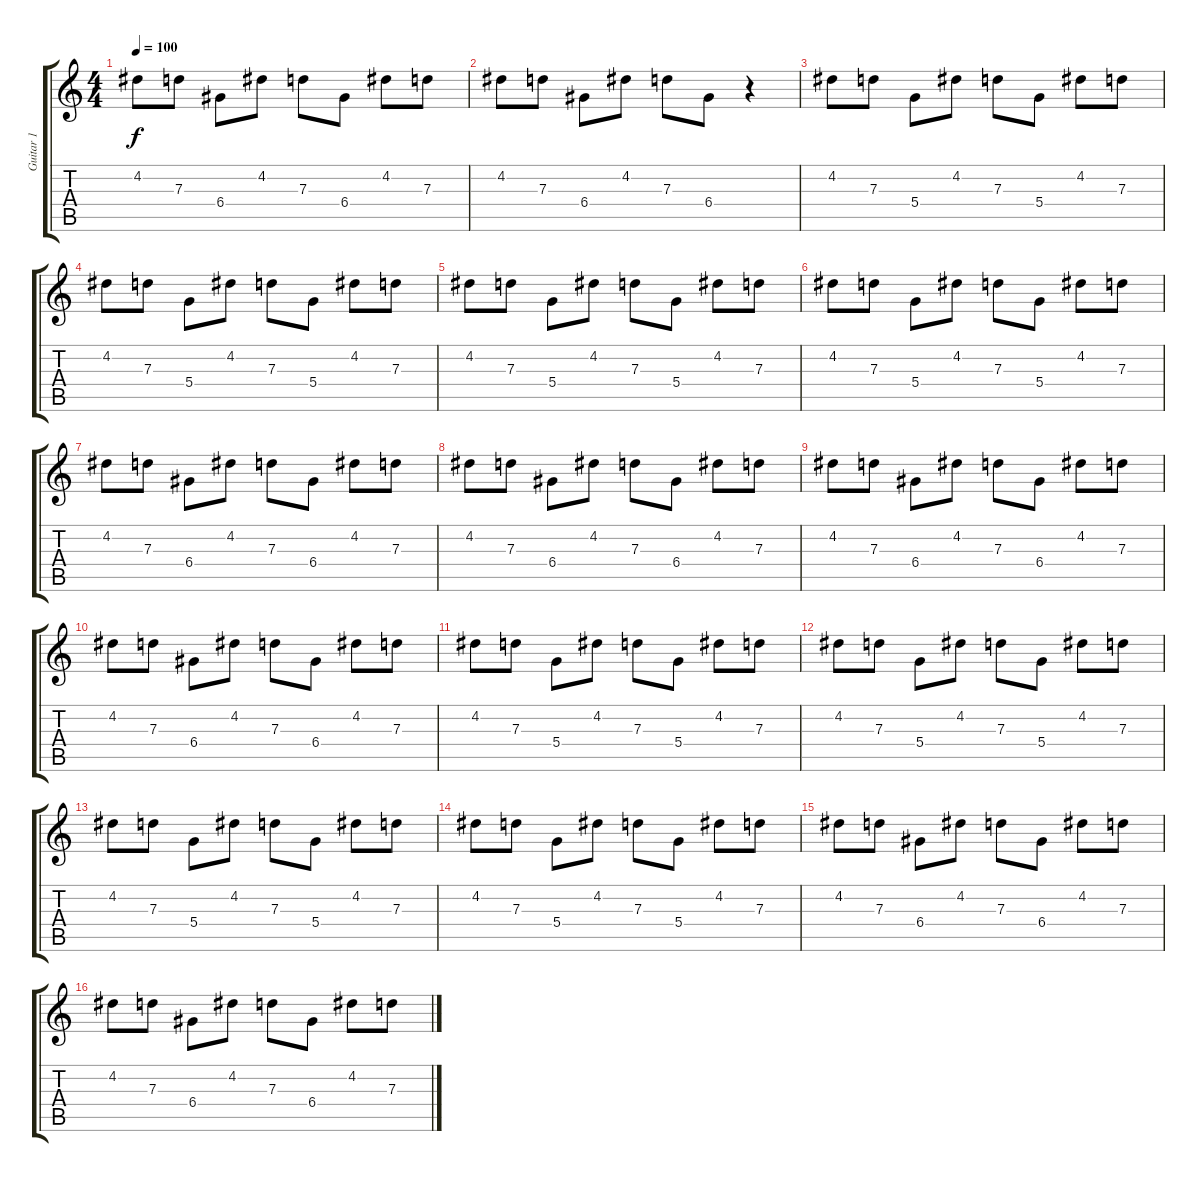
\track ("Guitar 1" "Guitar 1") {instrument acousticguitarsteel}
\staff {score tabs}
\tuning (E4 B3 G3 D3 A2 E2) {hide}
\ts (4 4)
\tempo 100
\clef g2
\ks c
4.2.8{dy f} 7.3.8 6.4.8 4.2.8 7.3.8 6.4.8 4.2.8 7.3.8 |
4.2.8 7.3.8 6.4.8 4.2.8 7.3.8 6.4.8 r.4 |
4.2.8 7.3.8 5.4.8 4.2.8 7.3.8 5.4.8 4.2.8 7.3.8 |
4.2.8 7.3.8 5.4.8 4.2.8 7.3.8 5.4.8 4.2.8 7.3.8 |
4.2.8 7.3.8 5.4.8 4.2.8 7.3.8 5.4.8 4.2.8 7.3.8 |
4.2.8 7.3.8 5.4.8 4.2.8 7.3.8 5.4.8 4.2.8 7.3.8 |
4.2.8 7.3.8 6.4.8 4.2.8 7.3.8 6.4.8 4.2.8 7.3.8 |
4.2.8 7.3.8 6.4.8 4.2.8 7.3.8 6.4.8 4.2.8 7.3.8 |
4.2.8 7.3.8 6.4.8 4.2.8 7.3.8 6.4.8 4.2.8 7.3.8 |
4.2.8 7.3.8 6.4.8 4.2.8 7.3.8 6.4.8 4.2.8 7.3.8 |
4.2.8 7.3.8 5.4.8 4.2.8 7.3.8 5.4.8 4.2.8 7.3.8 |
4.2.8 7.3.8 5.4.8 4.2.8 7.3.8 5.4.8 4.2.8 7.3.8 |
4.2.8 7.3.8 5.4.8 4.2.8 7.3.8 5.4.8 4.2.8 7.3.8 |
4.2.8 7.3.8 5.4.8 4.2.8 7.3.8 5.4.8 4.2.8 7.3.8 |
4.2.8 7.3.8 6.4.8 4.2.8 7.3.8 6.4.8 4.2.8 7.3.8 |
4.2.8 7.3.8 6.4.8 4.2.8 7.3.8 6.4.8 4.2.8 7.3.8
